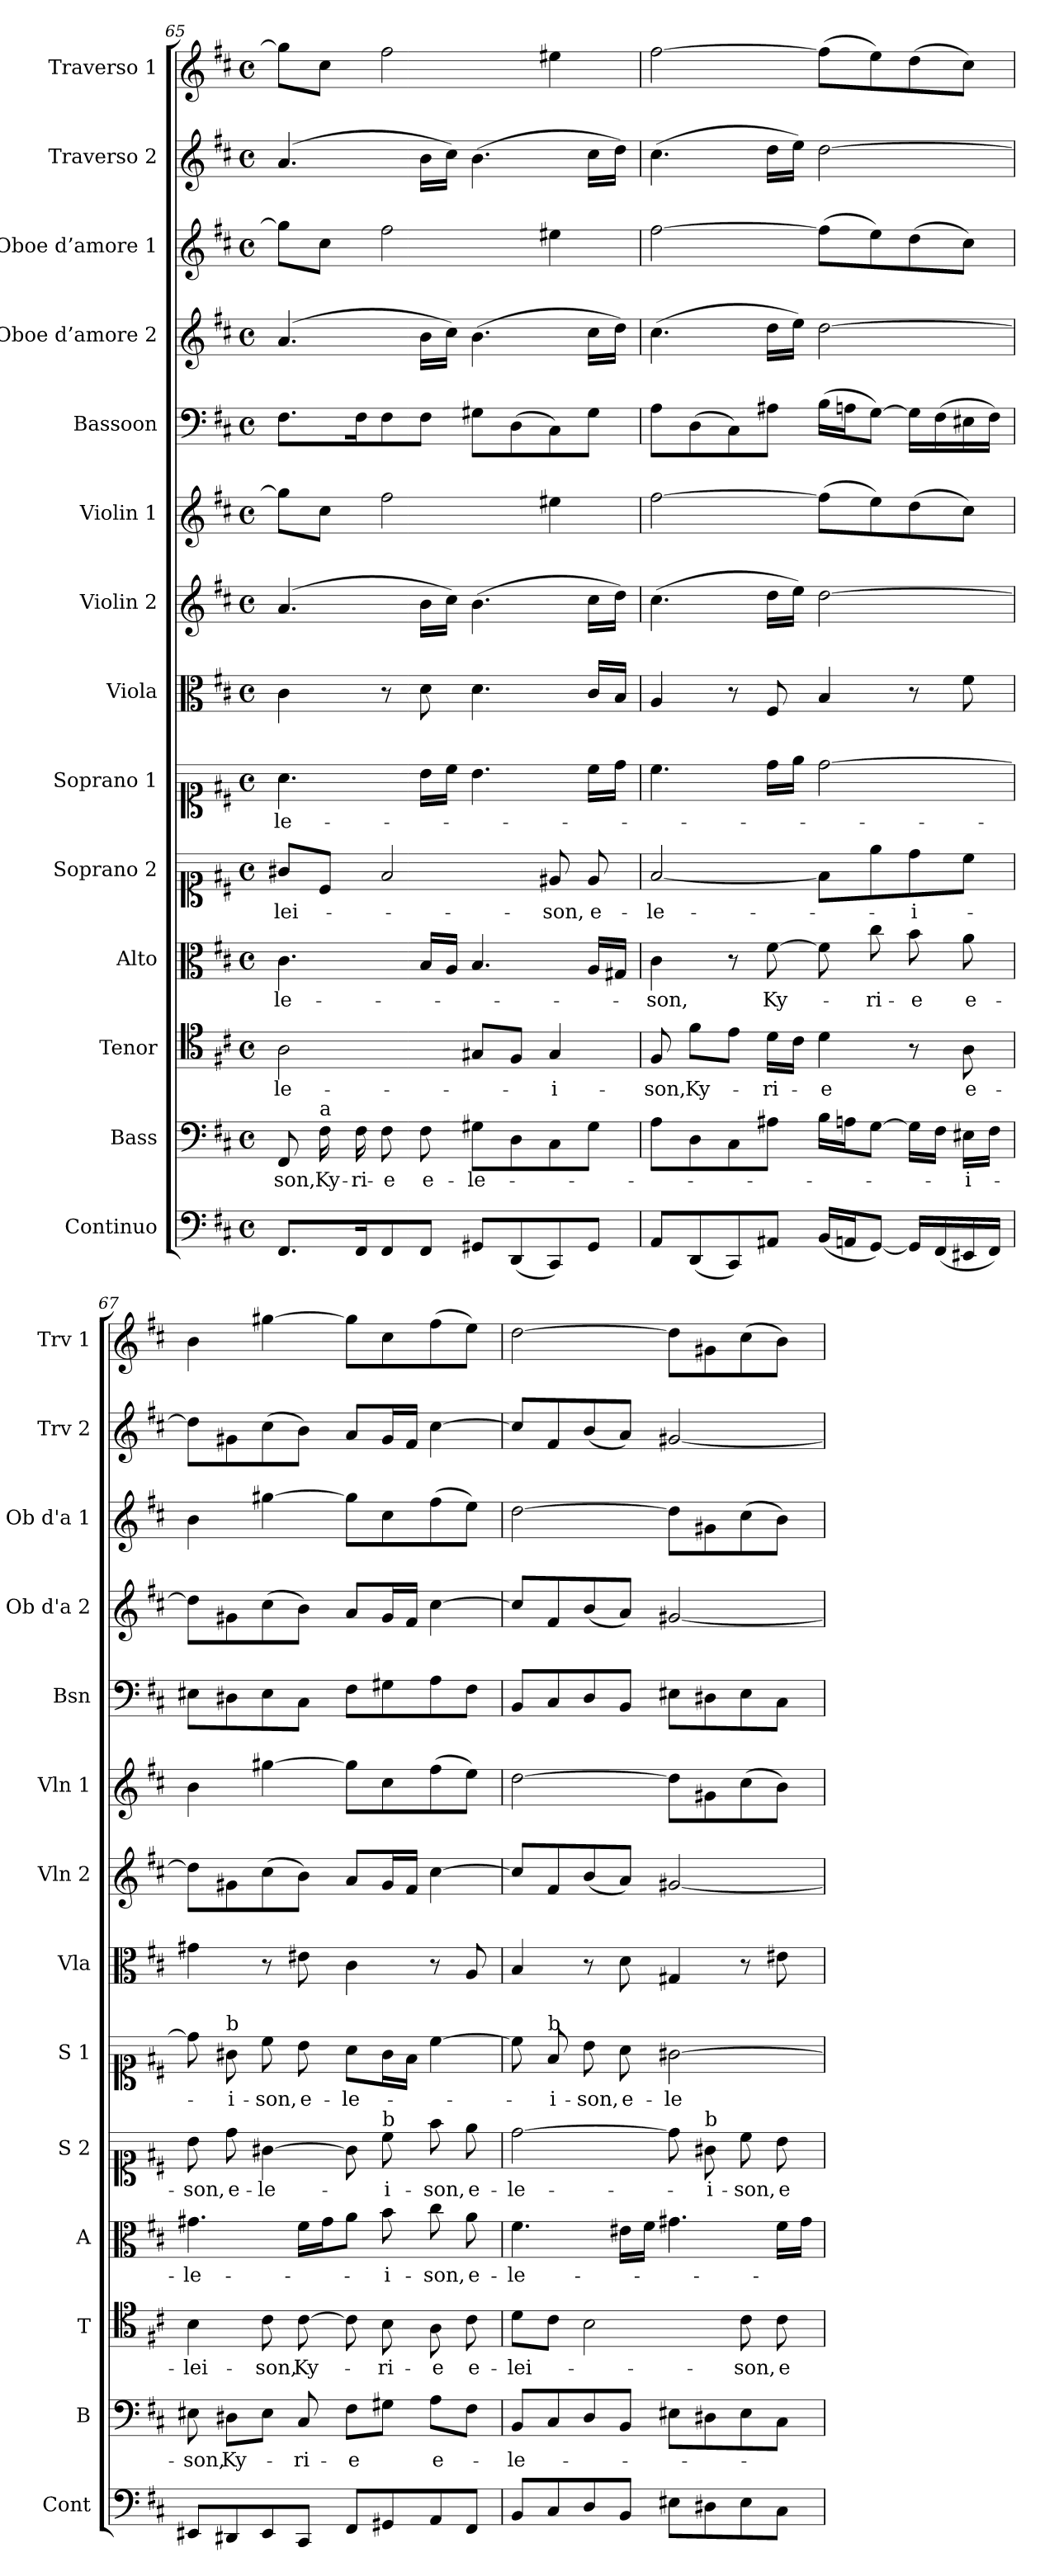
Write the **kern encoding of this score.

**kern	**kern	**text	**kern	**text	**kern	**text	**kern	**text	**kern	**text	**kern	**kern	**kern	**kern	**kern	**kern	**kern	**kern
*part14	*part13	*part13	*part12	*part12	*part11	*part11	*part10	*part10	*part9	*part9	*part8	*part7	*part6	*part5	*part4	*part3	*part2	*part1
*staff14	*staff13	*staff13	*staff12	*staff12	*staff11	*staff11	*staff10	*staff10	*staff9	*staff9	*staff8	*staff7	*staff6	*staff5	*staff4	*staff3	*staff2	*staff1
*I"Continuo	*I"Bass	*	*I"Tenor	*	*I"Alto	*	*I"Soprano 2	*	*I"Soprano 1	*	*I"Viola	*I"Violin 2	*I"Violin 1	*I"Bassoon	*I"Oboe d’amore 2	*I"Oboe d’amore 1	*I"Traverso 2	*I"Traverso 1
*I'Cont	*I'B	*	*I'T	*	*I'A	*	*I'S 2	*	*I'S 1	*	*I'Vla	*I'Vln 2	*I'Vln 1	*I'Bsn	*I'Ob d'a 2	*I'Ob d'a 1	*I'Trv 2	*I'Trv 1
*clefF4	*clefF4	*	*clefC4	*	*clefC3	*	*clefC1	*	*clefC1	*	*clefC3	*clefG2	*clefG2	*clefF4	*clefG2	*clefG2	*clefG2	*clefG2
*k[f#c#]	*k[f#c#]	*	*k[f#c#]	*	*k[f#c#]	*	*k[f#c#]	*	*k[f#c#]	*	*k[f#c#]	*k[f#c#]	*k[f#c#]	*k[f#c#]	*k[f#c#]	*k[f#c#]	*k[f#c#]	*k[f#c#]
*M4/4	*M4/4	*	*M4/4	*	*M4/4	*	*M4/4	*	*M4/4	*	*M4/4	*M4/4	*M4/4	*M4/4	*M4/4	*M4/4	*M4/4	*M4/4
*met(c)	*met(c)	*	*met(c)	*	*met(c)	*	*met(c)	*	*met(c)	*	*met(c)	*met(c)	*met(c)	*met(c)	*met(c)	*met(c)	*met(c)	*met(c)
=65	=65	=65	=65	=65	=65	=65	=65	=65	=65	=65	=65	=65	=65	=65	=65	=65	=65	=65
!	!	!LO:LY:b	!	!LO:LY:b	!	!LO:LY:b	!	!LO:LY:b	!	!LO:LY:b	!	!	!	!	!	!	!	!
8.FF#/L	8FF#/	-son,	2A\	-le-	4.c#\	-le-	8g#X/L	-lei-	4.a\	-le-	4c#\	(4.a/	8gg#\L]	8.F#\L	(4.a/	8gg#\L]	(4.a/	8gg#\L]
!	!LO:TX:a:t=a	!	!	!	!	!	!	!	!	!	!	!	!	!	!	!	!	!
!	!	!LO:LY:b	!	!	!	!	!	!	!	!	!	!	!	!	!	!	!	!
.	16F#\	Ky-	.	.	.	.	8c#/J	.	.	.	.	.	8cc#\J	.	.	8cc#\J	.	8cc#\J
!	!	!LO:LY:b	!	!	!	!	!	!	!	!	!	!	!	!	!	!	!	!
16FF#/K	16F#\	-ri-	.	.	.	.	.	.	.	.	.	.	.	16F#\K	.	.	.	.
!	!	!LO:LY:b	!	!	!	!	!	!	!	!	!	!	!	!	!	!	!	!
8FF#/	8F#\	-e	.	.	.	.	2f#/	.	.	.	8r	.	2ff#\	8F#\	.	2ff#\	.	2ff#\
!	!	!LO:LY:b	!	!	!	!	!	!	!	!	!	!	!	!	!	!	!	!
8FF#/J	8F#\	e-	.	.	16B/LL	.	.	.	16b\LL	.	8d\	16b\LL	.	8F#\J	16b\LL	.	16b\LL	.
.	.	.	.	.	16A/JJ	.	.	.	16cc#\JJ	.	.	16cc#\JJ)	.	.	16cc#\JJ)	.	16cc#\JJ)	.
!	!	!LO:LY:b	!	!	!	!	!	!	!	!	!	!	!	!	!	!	!	!
8GG#X/L	8G#X\L	-le-	8G#X/L	.	4.B/	.	.	.	4.b\	.	4.d\	(4.b\	.	8G#X\L	(4.b\	.	(4.b\	.
(8DD/	8D\	.	8F#/J	.	.	.	.	.	.	.	.	.	.	(8D\	.	.	.	.
!	!	!	!	!LO:LY:b	!	!	!	!LO:LY:b	!	!	!	!	!	!	!	!	!	!
8CC#/)	8C#\	.	4G#/	-i-	.	.	8e#X/	-son,	.	.	.	.	4ee#X\	8C#\)	.	4ee#X\	.	4ee#X\
!	!	!	!	!	!	!	!	!LO:LY:b	!	!	!	!	!	!	!	!	!	!
8GG#/J	8G#\J	.	.	.	16A/LL	.	8e#/	e-	16cc#\LL	.	16c#/LL	16cc#\LL	.	8G#\J	16cc#\LL	.	16cc#\LL	.
.	.	.	.	.	16G#X/JJ	.	.	.	16dd\JJ	.	16B/JJ	16dd\JJ)	.	.	16dd\JJ)	.	16dd\JJ)	.
=66	=66	=66	=66	=66	=66	=66	=66	=66	=66	=66	=66	=66	=66	=66	=66	=66	=66	=66
!	!	!	!	!LO:LY:b	!	!LO:LY:b	!	!LO:LY:b	!	!	!	!	!	!	!	!	!	!
8AA/L	8A\L	.	8F#/	-son,	4c#\	-son,	[2f#/	-le-	4.cc#\	.	4A/	(4.cc#\	[2ff#\	8A\L	(4.cc#\	[2ff#\	(4.cc#\	[2ff#\
!	!	!	!	!LO:LY:b	!	!	!	!	!	!	!	!	!	!	!	!	!	!
(8DD/	8D\	.	8f#\L	Ky-	.	.	.	.	.	.	.	.	.	(8D\	.	.	.	.
8CC#/)	8C#\	.	8e\J	.	8r	.	.	.	.	.	8r	.	.	8C#\)	.	.	.	.
!	!	!	!	!LO:LY:b	!	!LO:LY:b	!	!	!	!	!	!	!	!	!	!	!	!
8AA#X/J	8A#X\J	.	16d\LL	-ri-	[8f#\	Ky-	.	.	16dd\LL	.	8F#/	16dd\LL	.	8A#X\J	16dd\LL	.	16dd\LL	.
.	.	.	16c#\JJ	.	.	.	.	.	16ee\JJ	.	.	16ee\JJ)	.	.	16ee\JJ)	.	16ee\JJ)	.
!	!	!	!	!LO:LY:b	!	!	!	!	!	!	!	!	!	!	!	!	!	!
(16BB/LL	16B\LL	.	4d\	-e	8f#\]	.	8f#\L]	.	[2dd\	.	4B/	[2dd\	(8ff#\L]	(16B\LL	[2dd\	(8ff#\L]	[2dd\	(8ff#\L]
16AAn/J	16An\J	.	.	.	.	.	.	.	.	.	.	.	.	16An\J	.	.	.	.
!	!	!	!	!	!	!LO:LY:b	!	!	!	!	!	!	!	!	!	!	!	!
[8GG/J)	[8G\J	.	.	.	8cc#\	-ri-	8ee\	.	.	.	.	.	8ee\)	[8G\J)	.	8ee\)	.	8ee\)
!	!	!	!	!	!	!LO:LY:b	!	!LO:LY:b	!	!	!	!	!	!	!	!	!	!
16GG/LL]	16G\LL]	.	8r	.	8b\	-e	8dd\	-i-	.	.	8r	.	(8dd\	16G\LL]	.	(8dd\	.	(8dd\
(16FF#/	16F#\JJ	.	.	.	.	.	.	.	.	.	.	.	.	(16F#\	.	.	.	.
!	!	!LO:LY:b	!	!LO:LY:b	!	!LO:LY:b	!	!	!	!	!	!	!	!	!	!	!	!
16EE#X/	16E#X\LL	-i-	8A\	e-	8a\	e-	8cc#\J	.	.	.	8f#\	.	8cc#\J)	16E#X\	.	8cc#\J)	.	8cc#\J)
16FF#/JJ)	16F#\JJ	.	.	.	.	.	.	.	.	.	.	.	.	16F#\JJ)	.	.	.	.
!!LO:PB:g=z
=67	=67	=67	=67	=67	=67	=67	=67	=67	=67	=67	=67	=67	=67	=67	=67	=67	=67	=67
!	!	!LO:LY:b	!	!LO:LY:b	!	!LO:LY:b	!	!LO:LY:b	!	!	!	!	!	!	!	!	!	!
8EE#X/L	8E#X\	-son,	4B\	-lei-	4.g#X\	-le-	8b\	-son,	8dd\]	.	4g#X\	8dd\L]	4b\	8E#X\L	8dd\L]	4b\	8dd\L]	4b\
!	!	!	!	!	!	!	!	!	!LO:TX:a:t=b	!	!	!	!	!	!	!	!	!
!	!	!LO:LY:b	!	!	!	!	!	!LO:LY:b	!	!LO:LY:b	!	!	!	!	!	!	!	!
8DD#X/	8D#X\L	Ky-	.	.	.	.	8dd\	e-	8g#X\	-i-	.	8g#X\	.	8D#X\	8g#X\	.	8g#X\	.
!	!	!	!	!LO:LY:b	!	!	!	!LO:LY:b	!	!LO:LY:b	!	!	!	!	!	!	!	!
8EE#/	8E#\J	.	8c#\	-son,	.	.	[4g#X\	-le-	8cc#\	-son,	8r	(8cc#\	[4gg#X\	8E#\	(8cc#\	[4gg#X\	(8cc#\	[4gg#X\
!	!	!LO:LY:b	!	!LO:LY:b	!	!	!	!	!	!LO:LY:b	!	!	!	!	!	!	!	!
8CC#/J	8C#/	-ri-	[8c#\	Ky-	16f#\LL	.	.	.	8b\	e-	8e#X\	8b\J)	.	8C#\J	8b\J)	.	8b\J)	.
.	.	.	.	.	16g#\J	.	.	.	.	.	.	.	.	.	.	.	.	.
!	!	!LO:LY:b	!	!	!	!	!	!	!	!LO:LY:b	!	!	!	!	!	!	!	!
8FF#/L	8F#\L	-e	8c#\]	.	8a\J	.	8g#\]	.	8a\L	-le-	4c#\	8a/L	8gg#\L]	8F#\L	8a/L	8gg#\L]	8a/L	8gg#\L]
!	!	!	!	!	!	!	!LO:TX:a:t=b	!	!	!	!	!	!	!	!	!	!	!
!	!	!	!	!LO:LY:b	!	!LO:LY:b	!	!LO:LY:b	!	!	!	!	!	!	!	!	!	!
8GG#X/	8G#X\J	.	8B\	-ri-	8b\	-i-	8cc#\	-i-	16g#\L	.	.	16g#/L	8cc#\	8G#X\	16g#/L	8cc#\	16g#/L	8cc#\
.	.	.	.	.	.	.	.	.	16f#\JJ	.	.	16f#/JJ	.	.	16f#/JJ	.	16f#/JJ	.
!	!	!LO:LY:b	!	!LO:LY:b	!	!LO:LY:b	!	!LO:LY:b	!	!	!	!	!	!	!	!	!	!
8AA/	8A\L	e-	8A\	-e	8cc#\	-son,	8ff#\	-son,	[4cc#\	.	8r	[4cc#\	(8ff#\	8A\	[4cc#\	(8ff#\	[4cc#\	(8ff#\
!	!	!	!	!LO:LY:b	!	!LO:LY:b	!	!LO:LY:b	!	!	!	!	!	!	!	!	!	!
8FF#/J	8F#\J	.	8c#\	e-	8a\	e-	8ee\	e-	.	.	8A/	.	8ee\J)	8F#\J	.	8ee\J)	.	8ee\J)
=68	=68	=68	=68	=68	=68	=68	=68	=68	=68	=68	=68	=68	=68	=68	=68	=68	=68	=68
!	!	!LO:LY:b	!	!LO:LY:b	!	!LO:LY:b	!	!LO:LY:b	!	!	!	!	!	!	!	!	!	!
8BB/L	8BB/L	-le-	8d\L	-lei-	4.f#\	-le-	[2dd\	-le-	8cc#\]	.	4B/	8cc#/L]	[2dd\	8BB/L	8cc#/L]	[2dd\	8cc#/L]	[2dd\
!	!	!	!	!	!	!	!	!	!LO:TX:a:t=b	!	!	!	!	!	!	!	!	!
!	!	!	!	!	!	!	!	!	!	!LO:LY:b	!	!	!	!	!	!	!	!
8C#/	8C#/	.	8c#\J	.	.	.	.	.	8f#/	-i-	.	8f#/	.	8C#/	8f#/	.	8f#/	.
!	!	!	!	!	!	!	!	!	!	!LO:LY:b	!	!	!	!	!	!	!	!
8D/	8D/	.	2B\	.	.	.	.	.	8b\	-son,	8r	(8b/	.	8D/	(8b/	.	(8b/	.
!	!	!	!	!	!	!	!	!	!	!LO:LY:b	!	!	!	!	!	!	!	!
8BB/J	8BB/J	.	.	.	16e#X\LL	.	.	.	8a\	e-	8d\	8a/J)	.	8BB/J	8a/J)	.	8a/J)	.
.	.	.	.	.	16f#\JJ	.	.	.	.	.	.	.	.	.	.	.	.	.
!	!	!	!	!	!	!	!	!	!	!LO:LY:b	!	!	!	!	!	!	!	!
8E#X\L	8E#X\L	.	.	.	4.g#X\	.	8dd\]	.	[2g#X\	-le-	4G#X/	[2g#X/	8dd\L]	8E#X\L	[2g#X/	8dd\L]	[2g#X/	8dd\L]
!	!	!	!	!	!	!	!LO:TX:a:t=b	!	!	!	!	!	!	!	!	!	!	!
!	!	!	!	!	!	!	!	!LO:LY:b	!	!	!	!	!	!	!	!	!	!
8D#X\	8D#X\	.	.	.	.	.	8g#X\	-i-	.	.	.	.	8g#X\	8D#X\	.	8g#X\	.	8g#X\
!	!	!	!	!LO:LY:b	!	!	!	!LO:LY:b	!	!	!	!	!	!	!	!	!	!
8E#\	8E#\	.	8c#\	-son,	.	.	8cc#\	-son,	.	.	8r	.	(8cc#\	8E#\	.	(8cc#\	.	(8cc#\
!	!	!	!	!LO:LY:b	!	!	!	!LO:LY:b	!	!	!	!	!	!	!	!	!	!
8C#\J	8C#\J	.	8c#\	e-	16f#\LL	.	8b\	e-	.	.	8e#X\	.	8b\J)	8C#\J	.	8b\J)	.	8b\J)
.	.	.	.	.	16g#\JJ	.	.	.	.	.	.	.	.	.	.	.	.	.
=	=	=	=	=	=	=	=	=	=	=	=	=	=	=	=	=	=	=
*-	*-	*-	*-	*-	*-	*-	*-	*-	*-	*-	*-	*-	*-	*-	*-	*-	*-	*-
